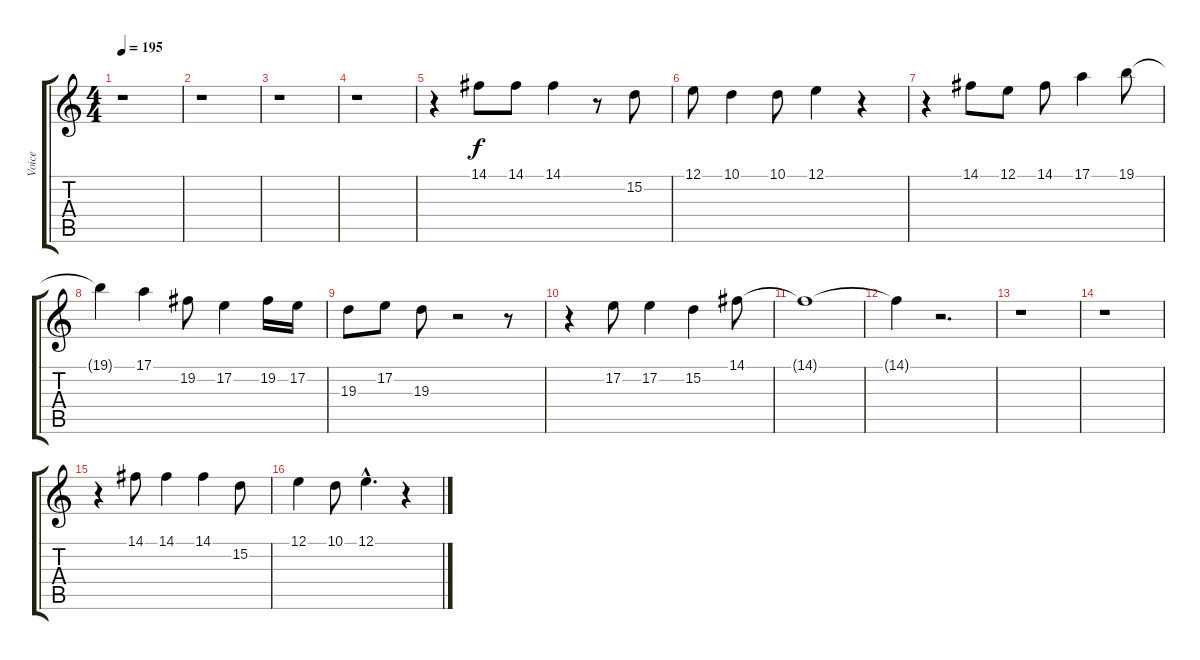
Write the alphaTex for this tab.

\track ("Voice" "Voice") {instrument rockorgan}
\staff {score tabs}
\tuning (E4 B3 G3 D3 A2 E2) {hide}
\ts (4 4)
\tempo 195
\clef g2
\ks c
r.1{dy f} |
r.1 |
r.1 |
r.1 |
r.4 14.1.8 14.1.8 14.1.4 r.8 15.2.8 |
12.1.8 10.1.4 10.1.8 12.1.4 r.4 |
r.4 14.1.8 12.1.8 14.1.8 17.1.4 19.1.8 |
19.1{t}.4 17.1.4 19.2.8 17.2.4 19.2.16 17.2.16 |
19.3.8 17.2.8 19.3.8 r.2 r.8 |
r.4 17.2.8 17.2.4 15.2.4 14.1.8 |
14.1{t}.1 |
14.1{t}.4 r.2{d} |
r.1 |
r.1 |
r.4 14.1.8 14.1.4 14.1.4 15.2.8 |
12.1.4 10.1.8 12.1{hac}.4{d} r.4
